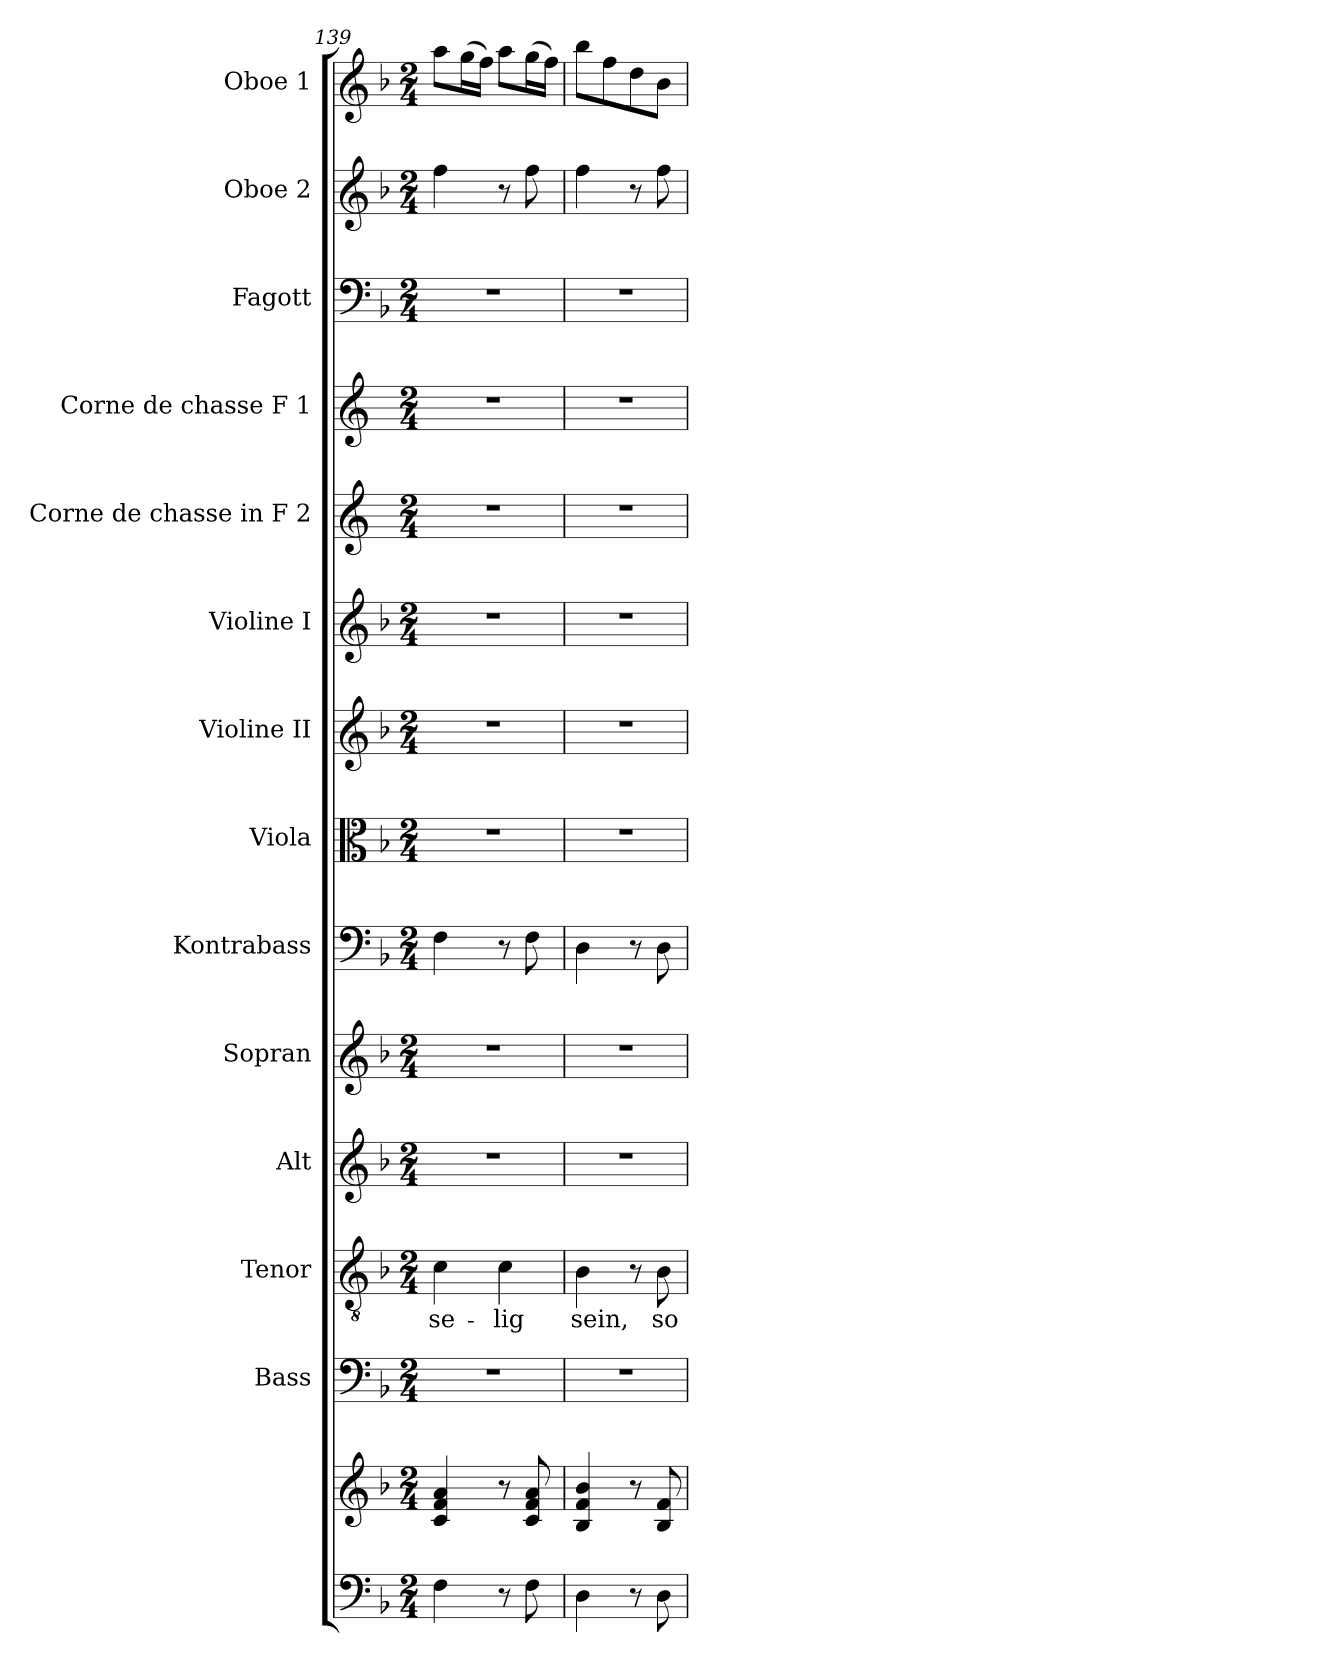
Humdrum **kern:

**kern	**kern	**kern	**kern	**text	**kern	**kern	**kern	**kern	**kern	**kern	**kern	**kern	**kern	**kern	**kern
*part14	*part14	*part13	*part12	*part12	*part11	*part10	*part9	*part8	*part7	*part6	*part5	*part4	*part3	*part2	*part1
*staff15	*staff14	*staff13	*staff12	*staff12	*staff11	*staff10	*staff9	*staff8	*staff7	*staff6	*staff5	*staff4	*staff3	*staff2	*staff1
*	*	*I"Bass	*I"Tenor	*	*I"Alt	*I"Sopran	*I"Kontrabass	*I"Viola	*I"Violine II	*I"Violine I	*I"Corne de chasse in F 2	*I"Corne de chasse F 1	*I"Fagott	*I"Oboe 2	*I"Oboe 1
*	*	*I'B.	*I'T.	*	*I'A.	*I'S.	*I'Kb.	*I'Vla.	*I'Vl. II	*I'Vl. I	*	*	*I'Fg.	*I'Ob. 2	*I'Ob. 1
*clefF4	*clefG2	*clefF4	*clefGv2	*	*clefG2	*clefG2	*clefF4	*clefC3	*clefG2	*clefG2	*clefG2	*clefG2	*clefF4	*clefG2	*clefG2
*	*	*	*	*	*	*	*ITrd7c12	*	*	*	*ITrd4c7	*ITrd4c7	*	*	*
*k[b-]	*k[b-]	*k[b-]	*k[b-]	*	*k[b-]	*k[b-]	*k[b-]	*k[b-]	*k[b-]	*k[b-]	*k[b-]	*k[b-]	*k[b-]	*k[b-]	*k[b-]
*F:	*F:	*F:	*F:	*	*F:	*F:	*F:	*F:	*F:	*F:	*F:	*F:	*F:	*F:	*F:
*M2/4	*M2/4	*M2/4	*M2/4	*	*M2/4	*M2/4	*M2/4	*M2/4	*M2/4	*M2/4	*M2/4	*M2/4	*M2/4	*M2/4	*M2/4
=139	=139	=139	=139	=139	=139	=139	=139	=139	=139	=139	=139	=139	=139	=139	=139
!	!	!	!	!LO:LY:b	!	!	!	!	!	!	!	!	!	!	!
4F\	4c/ 4f/ 4a/	2r	4c\	se-	2r	2r	4FF\	2r	2r	2r	2r	2r	2r	4ff\	8aa\L
.	.	.	.	.	.	.	.	.	.	.	.	.	.	.	(>16gg\L
.	.	.	.	.	.	.	.	.	.	.	.	.	.	.	16ff\JJ)
!	!	!	!	!LO:LY:b	!	!	!	!	!	!	!	!	!	!	!
8r	8r	.	4c\	-lig	.	.	8r	.	.	.	.	.	.	8r	8aa\L
8F\	8c/ 8f/ 8a/	.	.	.	.	.	8FF\	.	.	.	.	.	.	8ff\	(>16gg\L
.	.	.	.	.	.	.	.	.	.	.	.	.	.	.	16ff\JJ)
=140	=140	=140	=140	=140	=140	=140	=140	=140	=140	=140	=140	=140	=140	=140	=140
!	!	!	!	!LO:LY:b	!	!	!	!	!	!	!	!	!	!	!
4D\	4B-/ 4f/ 4b-/	2r	4B-\	sein,	2r	2r	4DD\	2r	2r	2r	2r	2r	2r	4ff\	8bb-\L
.	.	.	.	.	.	.	.	.	.	.	.	.	.	.	8ff\
8r	8r	.	8r	.	.	.	8r	.	.	.	.	.	.	8r	8dd\
!	!	!	!	!LO:LY:b	!	!	!	!	!	!	!	!	!	!	!
8D\	8B-/ 8f/	.	8B-\	so	.	.	8DD\	.	.	.	.	.	.	8ff\	8b-\J
=	=	=	=	=	=	=	=	=	=	=	=	=	=	=	=
*-	*-	*-	*-	*-	*-	*-	*-	*-	*-	*-	*-	*-	*-	*-	*-
